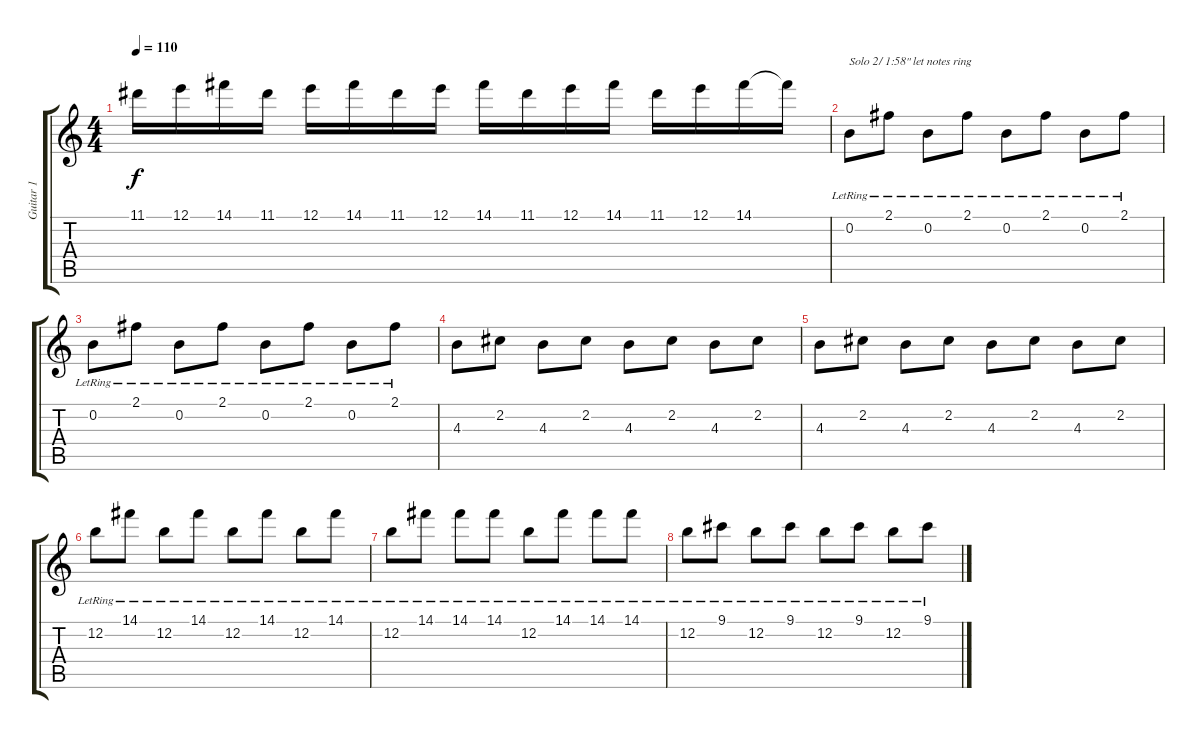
\track ("Guitar 1" "Guitar 1") {instrument distortionguitar}
\staff {score tabs}
\tuning (E4 B3 G3 D3 A2 E2) {hide}
\ts (4 4)
\tempo 110
\clef g2
\ks c
11.1.16{dy f} 12.1.16 14.1.16 11.1.16 12.1.16 14.1.16 11.1.16 12.1.16 14.1.16 11.1.16 12.1.16 14.1.16 11.1.16 12.1.16 14.1.16 14.1{t}.16 |
0.2{lr}.8{txt "Solo 2/ 1:58\" let notes ring" instrument electricguitarclean} 2.1{lr}.8 0.2{lr}.8 2.1{lr}.8 0.2{lr}.8 2.1{lr}.8 0.2{lr}.8 2.1{lr}.8 |
0.2{lr}.8 2.1{lr}.8 0.2{lr}.8 2.1{lr}.8 0.2{lr}.8 2.1{lr}.8 0.2{lr}.8 2.1{lr}.8 |
4.3.8 2.2.8 4.3.8 2.2.8 4.3.8 2.2.8 4.3.8 2.2.8 |
4.3.8 2.2.8 4.3.8 2.2.8 4.3.8 2.2.8 4.3.8 2.2.8 |
12.2{lr}.8 14.1{lr}.8 12.2{lr}.8 14.1{lr}.8 12.2{lr}.8 14.1{lr}.8 12.2{lr}.8 14.1{lr}.8 |
12.2{lr}.8 14.1{lr}.8 14.1{lr}.8 14.1{lr}.8 12.2{lr}.8 14.1{lr}.8 14.1{lr}.8 14.1{lr}.8 |
12.2{lr}.8 9.1{lr}.8 12.2{lr}.8 9.1{lr}.8 12.2{lr}.8 9.1{lr}.8 12.2{lr}.8 9.1{lr}.8
